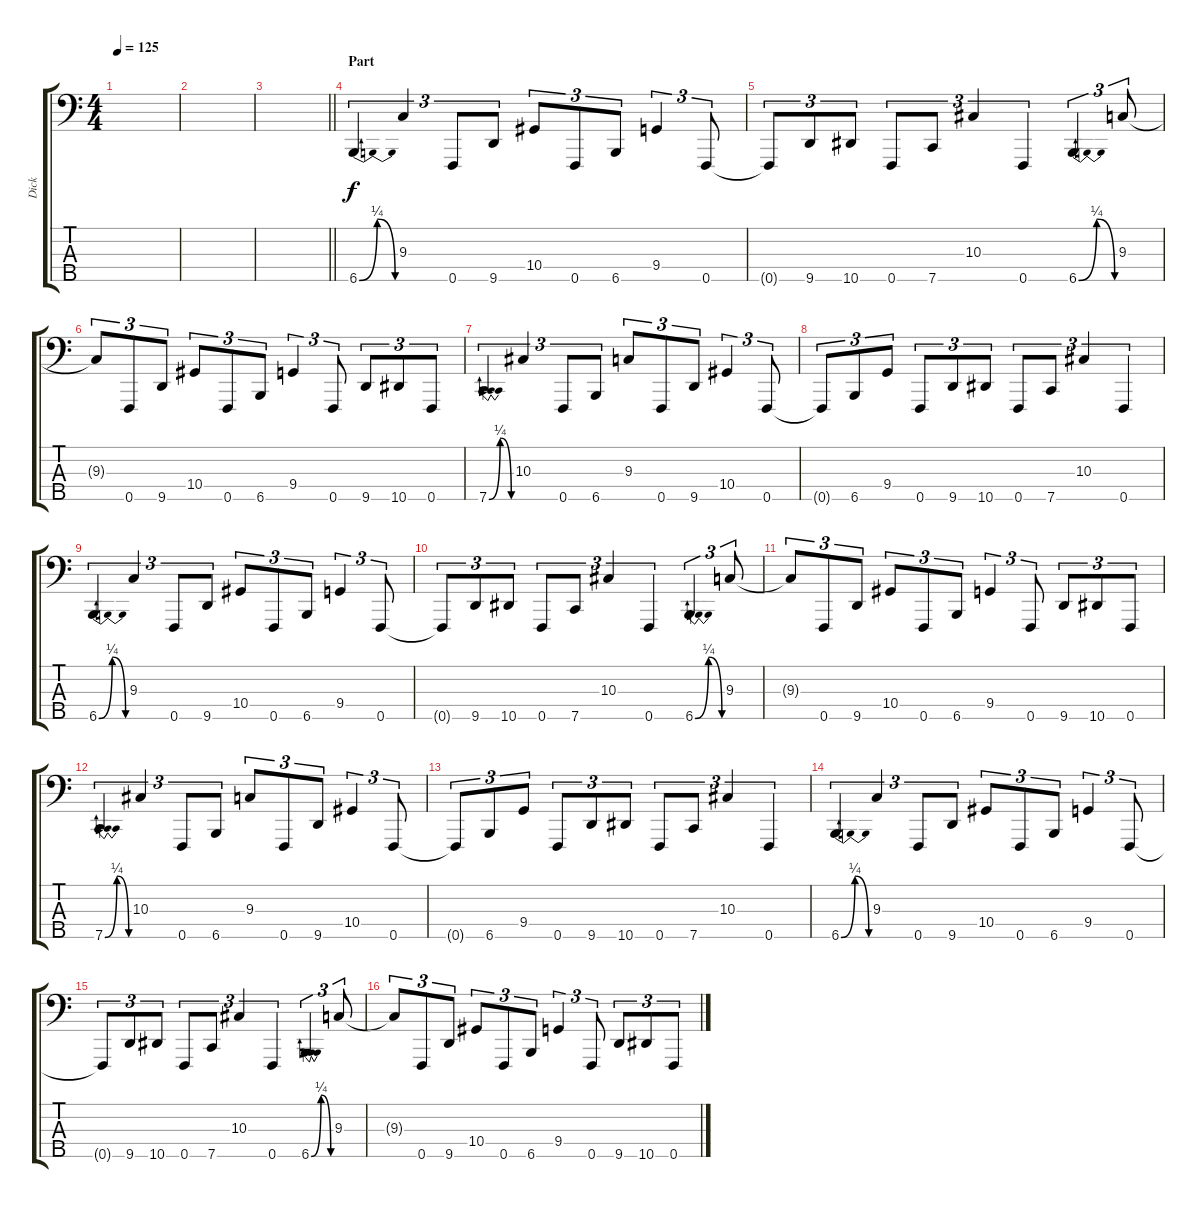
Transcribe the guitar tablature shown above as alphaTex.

\track ("Dick" "Dick") {instrument electricbasspick}
\staff {score tabs}
\tuning (Db2 Ab1 Eb1 Bb0 F0) {hide}
\ts (4 4)
\tempo 125
\clef f4
\ks c
|
|
\barLineRight lightlight
|
\section ("" "Part")
6.5{be (bendrelease 0 0 30 1 30 1 60 0)}.4{tu (3 2)} 9.3.4{tu (3 2)} 0.5.8{tu (3 2)} 9.5.8{tu (3 2)} 10.4.8{tu (3 2)} 0.5.8{tu (3 2)} 6.5.8{tu (3 2)} 9.4.4{tu (3 2)} 0.5.8{tu (3 2)} |
0.5{t}.8{tu (3 2)} 9.5.8{tu (3 2)} 10.5.8{tu (3 2)} 0.5.8{tu (3 2)} 7.5.8{tu (3 2)} 10.3.4{tu (3 2)} 0.5.4{tu (3 2)} 6.5{be (bendrelease 0 0 30 1 30 1 60 0)}.4{tu (3 2)} 9.3.8{tu (3 2)} |
9.3{t}.8{tu (3 2)} 0.5.8{tu (3 2)} 9.5.8{tu (3 2)} 10.4.8{tu (3 2)} 0.5.8{tu (3 2)} 6.5.8{tu (3 2)} 9.4.4{tu (3 2)} 0.5.8{tu (3 2)} 9.5.8{tu (3 2)} 10.5.8{tu (3 2)} 0.5.8{tu (3 2)} |
7.5{be (bendrelease 0 0 30 1 30 1 60 0)}.4{tu (3 2)} 10.3.4{tu (3 2)} 0.5.8{tu (3 2)} 6.5.8{tu (3 2)} 9.3.8{tu (3 2)} 0.5.8{tu (3 2)} 9.5.8{tu (3 2)} 10.4.4{tu (3 2)} 0.5.8{tu (3 2)} |
0.5{t}.8{tu (3 2)} 6.5.8{tu (3 2)} 9.4.8{tu (3 2)} 0.5.8{tu (3 2)} 9.5.8{tu (3 2)} 10.5.8{tu (3 2)} 0.5.8{tu (3 2)} 7.5.8{tu (3 2)} 10.3.4{tu (3 2)} 0.5.4{tu (3 2)} |
6.5{be (bendrelease 0 0 30 1 30 1 60 0)}.4{tu (3 2)} 9.3.4{tu (3 2)} 0.5.8{tu (3 2)} 9.5.8{tu (3 2)} 10.4.8{tu (3 2)} 0.5.8{tu (3 2)} 6.5.8{tu (3 2)} 9.4.4{tu (3 2)} 0.5.8{tu (3 2)} |
0.5{t}.8{tu (3 2)} 9.5.8{tu (3 2)} 10.5.8{tu (3 2)} 0.5.8{tu (3 2)} 7.5.8{tu (3 2)} 10.3.4{tu (3 2)} 0.5.4{tu (3 2)} 6.5{be (bendrelease 0 0 30 1 30 1 60 0)}.4{tu (3 2)} 9.3.8{tu (3 2)} |
9.3{t}.8{tu (3 2)} 0.5.8{tu (3 2)} 9.5.8{tu (3 2)} 10.4.8{tu (3 2)} 0.5.8{tu (3 2)} 6.5.8{tu (3 2)} 9.4.4{tu (3 2)} 0.5.8{tu (3 2)} 9.5.8{tu (3 2)} 10.5.8{tu (3 2)} 0.5.8{tu (3 2)} |
7.5{be (bendrelease 0 0 30 1 30 1 60 0)}.4{tu (3 2)} 10.3.4{tu (3 2)} 0.5.8{tu (3 2)} 6.5.8{tu (3 2)} 9.3.8{tu (3 2)} 0.5.8{tu (3 2)} 9.5.8{tu (3 2)} 10.4.4{tu (3 2)} 0.5.8{tu (3 2)} |
0.5{t}.8{tu (3 2)} 6.5.8{tu (3 2)} 9.4.8{tu (3 2)} 0.5.8{tu (3 2)} 9.5.8{tu (3 2)} 10.5.8{tu (3 2)} 0.5.8{tu (3 2)} 7.5.8{tu (3 2)} 10.3.4{tu (3 2)} 0.5.4{tu (3 2)} |
6.5{be (bendrelease 0 0 30 1 30 1 60 0)}.4{tu (3 2)} 9.3.4{tu (3 2)} 0.5.8{tu (3 2)} 9.5.8{tu (3 2)} 10.4.8{tu (3 2)} 0.5.8{tu (3 2)} 6.5.8{tu (3 2)} 9.4.4{tu (3 2)} 0.5.8{tu (3 2)} |
0.5{t}.8{tu (3 2)} 9.5.8{tu (3 2)} 10.5.8{tu (3 2)} 0.5.8{tu (3 2)} 7.5.8{tu (3 2)} 10.3.4{tu (3 2)} 0.5.4{tu (3 2)} 6.5{be (bendrelease 0 0 30 1 30 1 60 0)}.4{tu (3 2)} 9.3.8{tu (3 2)} |
9.3{t}.8{tu (3 2)} 0.5.8{tu (3 2)} 9.5.8{tu (3 2)} 10.4.8{tu (3 2)} 0.5.8{tu (3 2)} 6.5.8{tu (3 2)} 9.4.4{tu (3 2)} 0.5.8{tu (3 2)} 9.5.8{tu (3 2)} 10.5.8{tu (3 2)} 0.5.8{tu (3 2)}
